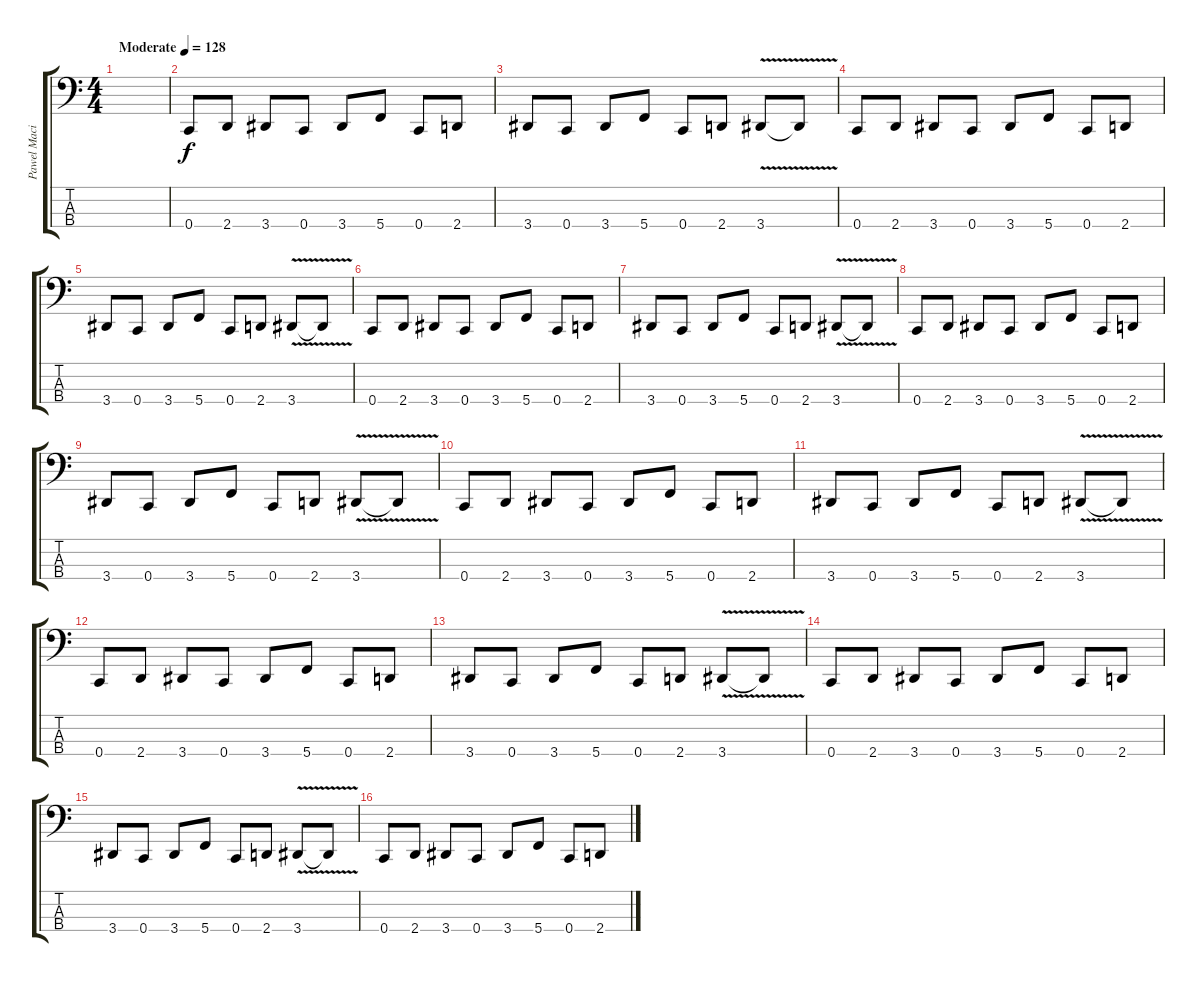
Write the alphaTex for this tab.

\track ("Pawel Maciwoda" "Pawel Maci") {instrument electricbassfinger}
\staff {score tabs}
\tuning (Eb2 Bb1 F1 C1) {hide}
\ts (4 4)
\tempo (128 "Moderate")
\clef f4
\ks c
|
0.4.8 2.4.8 3.4.8 0.4.8 3.4.8 5.4.8 0.4.8 2.4.8 |
3.4.8 0.4.8 3.4.8 5.4.8 0.4.8 2.4.8 3.4{v}.8 3.4{t}.8 |
0.4.8 2.4.8 3.4.8 0.4.8 3.4.8 5.4.8 0.4.8 2.4.8 |
3.4.8 0.4.8 3.4.8 5.4.8 0.4.8 2.4.8 3.4{v}.8 3.4{t}.8 |
0.4.8 2.4.8 3.4.8 0.4.8 3.4.8 5.4.8 0.4.8 2.4.8 |
3.4.8 0.4.8 3.4.8 5.4.8 0.4.8 2.4.8 3.4{v}.8 3.4{t}.8 |
0.4.8 2.4.8 3.4.8 0.4.8 3.4.8 5.4.8 0.4.8 2.4.8 |
3.4.8 0.4.8 3.4.8 5.4.8 0.4.8 2.4.8 3.4{v}.8 3.4{t}.8 |
0.4.8 2.4.8 3.4.8 0.4.8 3.4.8 5.4.8 0.4.8 2.4.8 |
3.4.8 0.4.8 3.4.8 5.4.8 0.4.8 2.4.8 3.4{v}.8 3.4{t}.8 |
0.4.8 2.4.8 3.4.8 0.4.8 3.4.8 5.4.8 0.4.8 2.4.8 |
3.4.8 0.4.8 3.4.8 5.4.8 0.4.8 2.4.8 3.4{v}.8 3.4{t}.8 |
0.4.8 2.4.8 3.4.8 0.4.8 3.4.8 5.4.8 0.4.8 2.4.8 |
3.4.8 0.4.8 3.4.8 5.4.8 0.4.8 2.4.8 3.4{v}.8 3.4{t}.8 |
0.4.8 2.4.8 3.4.8 0.4.8 3.4.8 5.4.8 0.4.8 2.4.8
